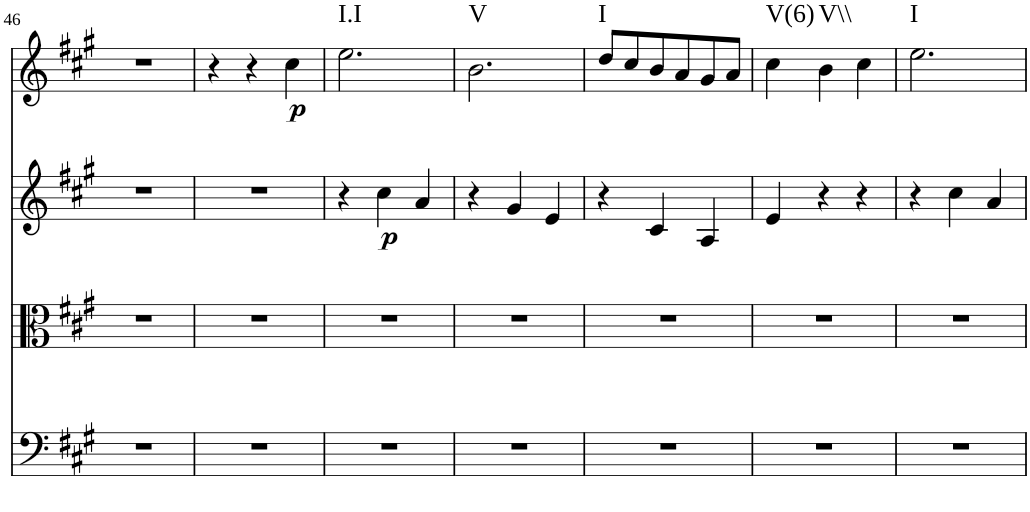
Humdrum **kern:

**kern	**kern	**kern	**dynam	**kern	**dynam	**harte
*part4	*part3	*part2	*part2	*part1	*part1	*part1
*staff4	*staff3	*staff2	*staff2	*staff1	*staff1	*
*I"Violoncello	*I"Viola	*I"Violin 2	*	*I"Violin 1	*	*
*I'Vc	*I'Vla	*I'Vln	*	*I'Vln	*	*
!!LO:PB:g=z
*clefF4	*clefC3	*clefG2	*	*clefG2	*	*
*k[f#c#g#]	*k[f#c#g#]	*k[f#c#g#]	*	*k[f#c#g#]	*	*
*M3/4	*M3/4	*M3/4	*	*M3/4	*	*
=46	=46	=46	=46	=46	=46	=46
2.r	2.r	2.r	.	2.r	.	.
=47	=47	=47	=47	=47	=47	=47
2.r	2.r	2.r	.	4r	.	.
.	.	.	.	4r	.	.
!	!	!	!	!	!LO:DY:b	!
.	.	.	.	4cc#\	p	.
=48	=48	=48	=48	=48	=48	=48
!	!	!	!	!	!	!LO:H:kt=I.I
2.r	2.r	4r	.	2.ee\	.	N
!	!	!	!LO:DY:b	!	!	!
.	.	4cc#\	p	.	.	.
.	.	4a/	.	.	.	.
=49	=49	=49	=49	=49	=49	=49
!	!	!	!	!	!	!LO:H:kt=V
2.r	2.r	4r	.	2.b\	.	N
.	.	4g#/	.	.	.	.
.	.	4e/	.	.	.	.
=50	=50	=50	=50	=50	=50	=50
!	!	!	!	!	!	!LO:H:kt=I
2.r	2.r	4r	.	8dd/L	.	N
.	.	.	.	8cc#/	.	.
.	.	4c#/	.	8b/	.	.
.	.	.	.	8a/	.	.
.	.	4A/	.	8g#/	.	.
.	.	.	.	8a/J	.	.
=51	=51	=51	=51	=51	=51	=51
!	!	!	!	!	!	!LO:H:kt=V(6)
2.r	2.r	4e/	.	4cc#\	.	N
!	!	!	!	!	!	!LO:H:kt=V\\
.	.	4r	.	4b\	.	N
.	.	4r	.	4cc#\	.	.
=52	=52	=52	=52	=52	=52	=52
!	!	!	!	!	!	!LO:H:kt=I
2.r	2.r	4r	.	2.ee\	.	N
.	.	4cc#\	.	.	.	.
.	.	4a/	.	.	.	.
=	=	=	=	=	=	=
*-	*-	*-	*-	*-	*-	*-
